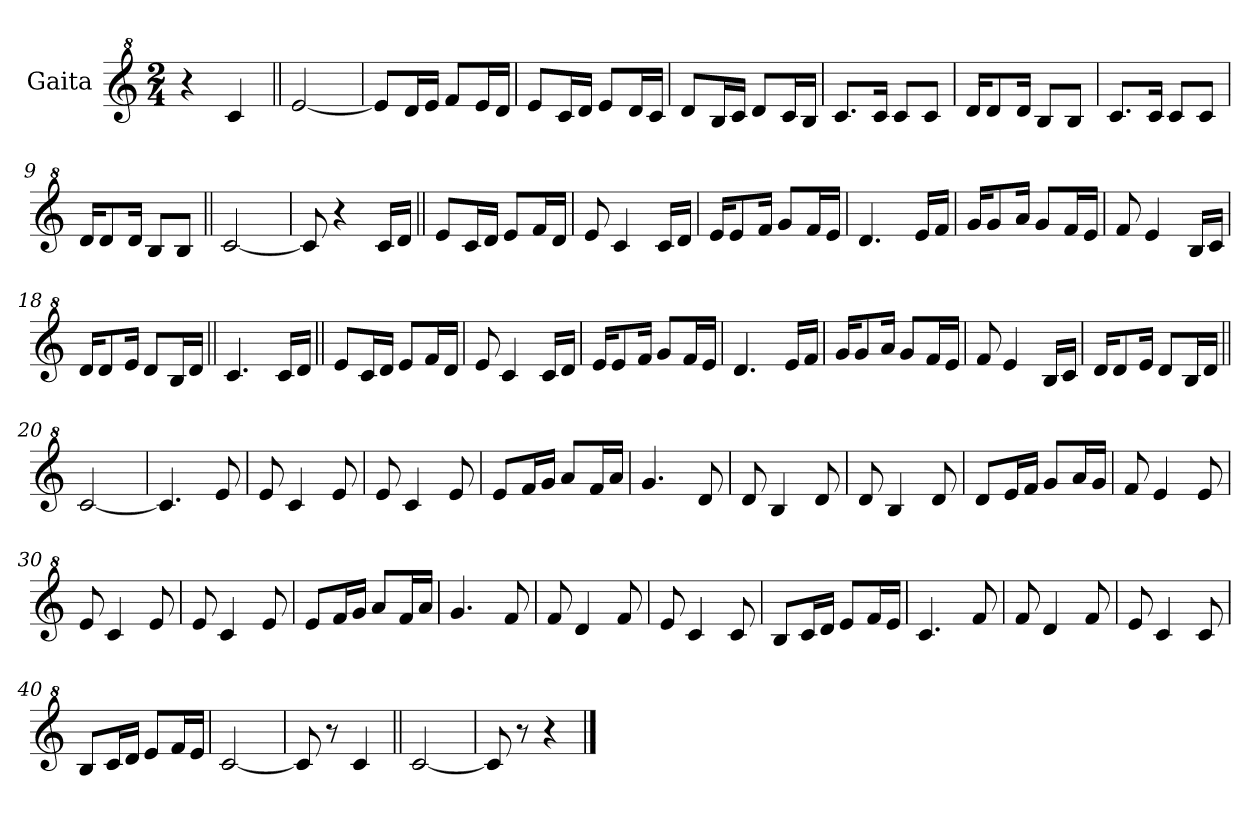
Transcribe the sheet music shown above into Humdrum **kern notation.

**kern
*part1
*staff1
*I"Gaita
*clefG^2
*k[]
*M2/4
*MM120
=1
4r
4cc/
=2||
[2ee/
=3
8ee/L]
16dd/L
16ee/JJ
8ff/L
16ee/L
16dd/JJ
=4
8ee/L
16cc/L
16dd/JJ
8ee/L
16dd/L
16cc/JJ
=5
8dd/L
16b/L
16cc/JJ
8dd/L
16cc/L
16b/JJ
=6
8.cc/L
16cc/Jk
8cc/L
8cc/J
=7
16dd/KL
8dd/
16dd/Jk
8b/L
8b/J
=8
8.cc/L
16cc/Jk
8cc/L
8cc/J
!!LO:LB:g=z
=9
16dd/KL
8dd/
16dd/Jk
8b/L
8b/J
=10||
[2cc/
=11
8cc/]
4r
16cc/LL
16dd/JJ
=12||
8ee/L
16cc/L
16dd/JJ
8ee/L
16ff/L
16dd/JJ
=13
8ee/
4cc/
16cc/LL
16dd/JJ
=14
16ee/KL
8ee/
16ff/Jk
8gg/L
16ff/L
16ee/JJ
=15
4.dd/
16ee/LL
16ff/JJ
=16
16gg/KL
8gg/
16aa/Jk
8gg/L
16ff/L
16ee/JJ
=17
8ff/
4ee/
16b/LL
16cc/JJ
!!LO:LB:g=z
=18
16dd/KL
8dd/
16ee/Jk
8dd/L
16b/L
16dd/JJ
=19||
4.cc/
16cc/LL
16dd/JJ
=12||
8ee/L
16cc/L
16dd/JJ
8ee/L
16ff/L
16dd/JJ
=13
8ee/
4cc/
16cc/LL
16dd/JJ
=14
16ee/KL
8ee/
16ff/Jk
8gg/L
16ff/L
16ee/JJ
=15
4.dd/
16ee/LL
16ff/JJ
=16
16gg/KL
8gg/
16aa/Jk
8gg/L
16ff/L
16ee/JJ
=17
8ff/
4ee/
16b/LL
16cc/JJ
!!LO:LB:g=z
=18
16dd/KL
8dd/
16ee/Jk
8dd/L
16b/L
16dd/JJ
=20||
[2cc/
=21
4.cc/]
8ee/
=22
8ee/
4cc/
8ee/
=23
8ee/
4cc/
8ee/
=24
8ee/L
16ff/L
16gg/JJ
8aa/L
16ff/L
16aa/JJ
=25
4.gg/
8dd/
=26
8dd/
4b/
8dd/
=27
8dd/
4b/
8dd/
!!LO:LB:g=z
=28
8dd/L
16ee/L
16ff/JJ
8gg/L
16aa/L
16gg/JJ
=29
8ff/
4ee/
8ee/
=30
8ee/
4cc/
8ee/
=31
8ee/
4cc/
8ee/
=32
8ee/L
16ff/L
16gg/JJ
8aa/L
16ff/L
16aa/JJ
=33
4.gg/
8ff/
=34
8ff/
4dd/
8ff/
=35
8ee/
4cc/
8cc/
=36
8b/L
16cc/L
16dd/JJ
8ee/L
16ff/L
16ee/JJ
!!LO:LB:g=z
=37
4.cc/
8ff/
=38
8ff/
4dd/
8ff/
=39
8ee/
4cc/
8cc/
=40
8b/L
16cc/L
16dd/JJ
8ee/L
16ff/L
16ee/JJ
=41
[2cc/
=42
8cc/]
8r
4cc/
=43||
[2cc/
=44
8cc/]
8r
4r
==
*-
